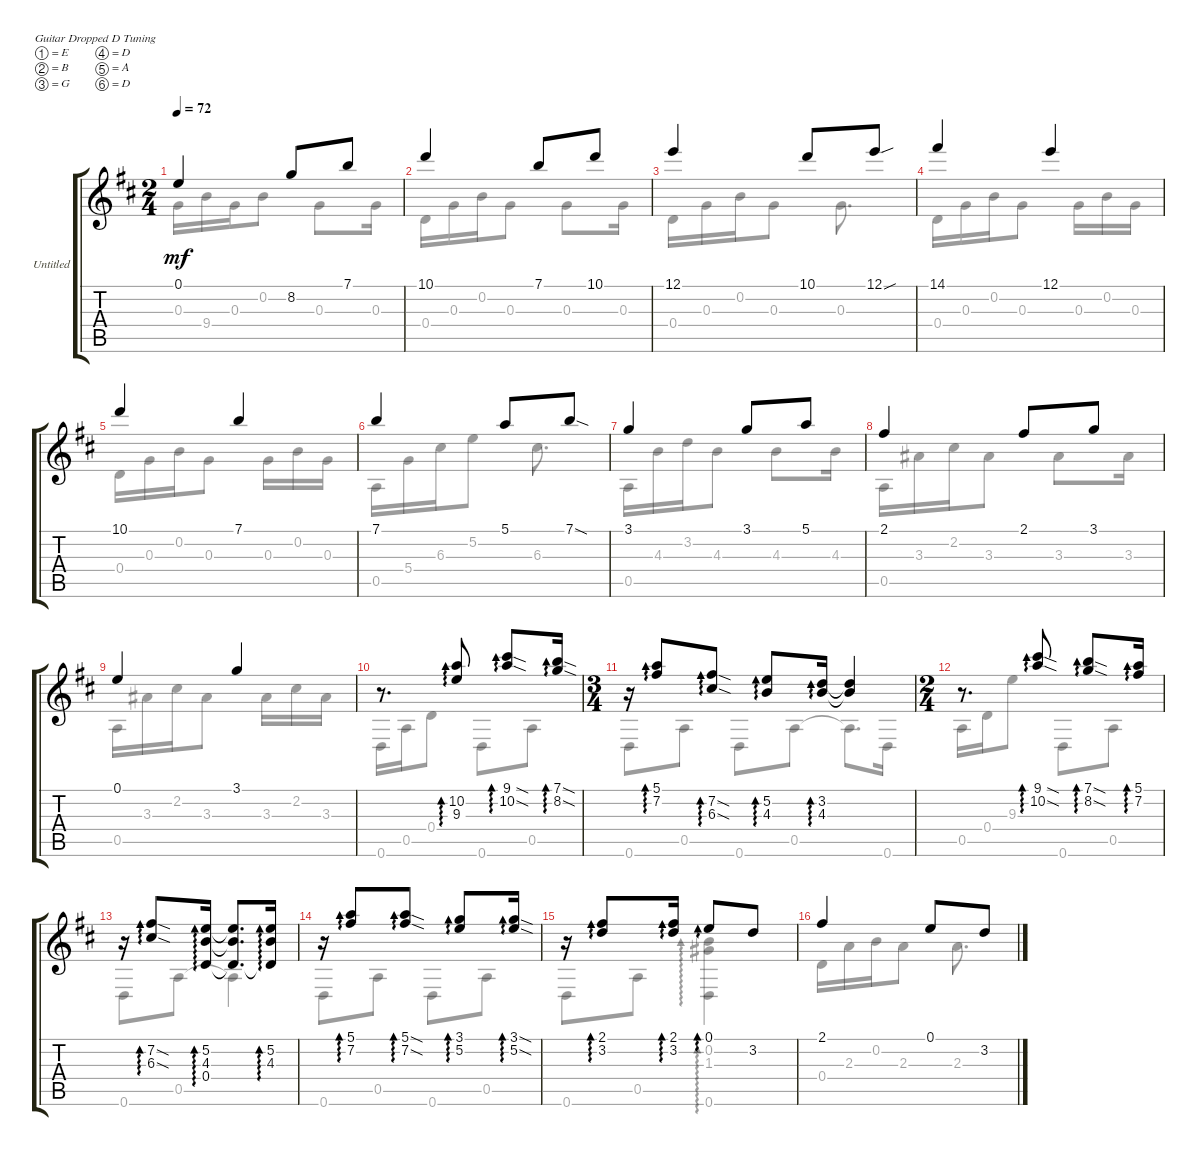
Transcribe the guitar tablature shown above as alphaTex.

\bracketExtendMode groupsimilarinstruments
\firstSystemTrackNameOrientation horizontal
\otherSystemsTrackNameOrientation horizontal
\track ("Untitled" "Untitled") {instrument acousticguitarnylon}
\staff {score tabs}
\tuning (E4 B3 G3 D3 A2 D2)
\voice
\ts (2 4)
\tempo 72
\clef g2
\ks d
0.1.4{dy mf} 8.2.8 7.1.8 |
10.1.4 7.1.8 10.1.8 |
12.1.4 10.1.8 12.1{sou}.8 |
14.1.4 12.1.4 |
10.1.4 7.1.4 |
7.1.4 5.1.8 7.1{sod}.8 |
3.1.4 3.1.8 5.1.8 |
2.1.4 2.1.8 3.1.8 |
0.1.4 3.1.4 |
r.8{d} (10.2 9.3).8{ad 0} (9.1{sod} 10.2{sod}).8{ad 0} (7.1{sod} 8.2{sod}).16{ad 0} |
\ts (3 4)
r.16 (5.1 7.2).8{ad 0} (7.2{sod} 6.3{sod}).8{ad 0} (5.2 4.3).8{ad 0} (3.2 4.3).16{ad 0} (3.2{t} 4.3{t}).4 |
\ts (2 4)
r.8{d} (9.1{sod} 10.2{sod}).8{ad 0} (7.1{sod} 8.2{sod}).8{ad 0} (5.1 7.2).16{ad 0} |
r.16 (7.2{sod} 6.3{sod}).8{ad 0} (5.2 4.3 0.4).16{ad 0} (5.2{t} 4.3{t} 0.4{t}).8{d} (5.2 4.3 0.4{t}).16{ad 0} |
r.16 (5.1 7.2).8{ad 0} (5.1{sod} 7.2{sod}).8{ad 0} (3.1 5.2).8{ad 0} (3.1{sod} 5.2{sod}).16{ad 0} |
r.16 (2.1 3.2).8{ad 0} (2.1 3.2).16{ad 0} 0.1.8{ad 0} 3.2.8 |
2.1.4 0.1.8 3.2.8
\voice
\clef g2
\ottava regular
\simile none
\ks d
0.3{t}.16{dy mf} 9.4.16 0.3.16 0.2.8 0.3.8 0.3.16 |
0.4.16 0.3.16 0.2.16 0.3.8 0.3.8 0.3.16 |
0.4.16 0.3.16 0.2.16 0.3.8 0.3.8{d} |
0.4.16 0.3.16 0.2.16 0.3.8 0.3.16 0.2.16 0.3.16 |
0.4.16 0.3.16 0.2.16 0.3.8 0.3.16 0.2.16 0.3.16 |
0.5.16 5.4.16 6.3.16 5.2.8 6.3.8{d} |
0.5.16 4.3.16 3.2.16 4.3.8 4.3.8 4.3.16 |
0.5.16 3.3.16 2.2.16 3.3.8 3.3.8 3.3.16 |
0.5.16 3.3.16 2.2.16 3.3.8 3.3.16 2.2.16 3.3.16 |
0.6.16 0.5.16 0.4.8 0.6.8 0.5.8 |
0.6.8 0.5.8 0.6.8 0.5.8 0.5{t}.8{d} 0.6.16 |
0.5.16 0.4.16 9.3.8 0.6.8 0.5.8 |
0.6.8 0.5.8 0.5{t}.4 |
0.6.8 0.5.8 0.6.8 0.5.8 |
0.6.8 0.5.8 (0.2 1.3 0.6).4{ad 0} |
0.4.16 2.3.16 0.2.16 2.3.8 2.3.8{d}
